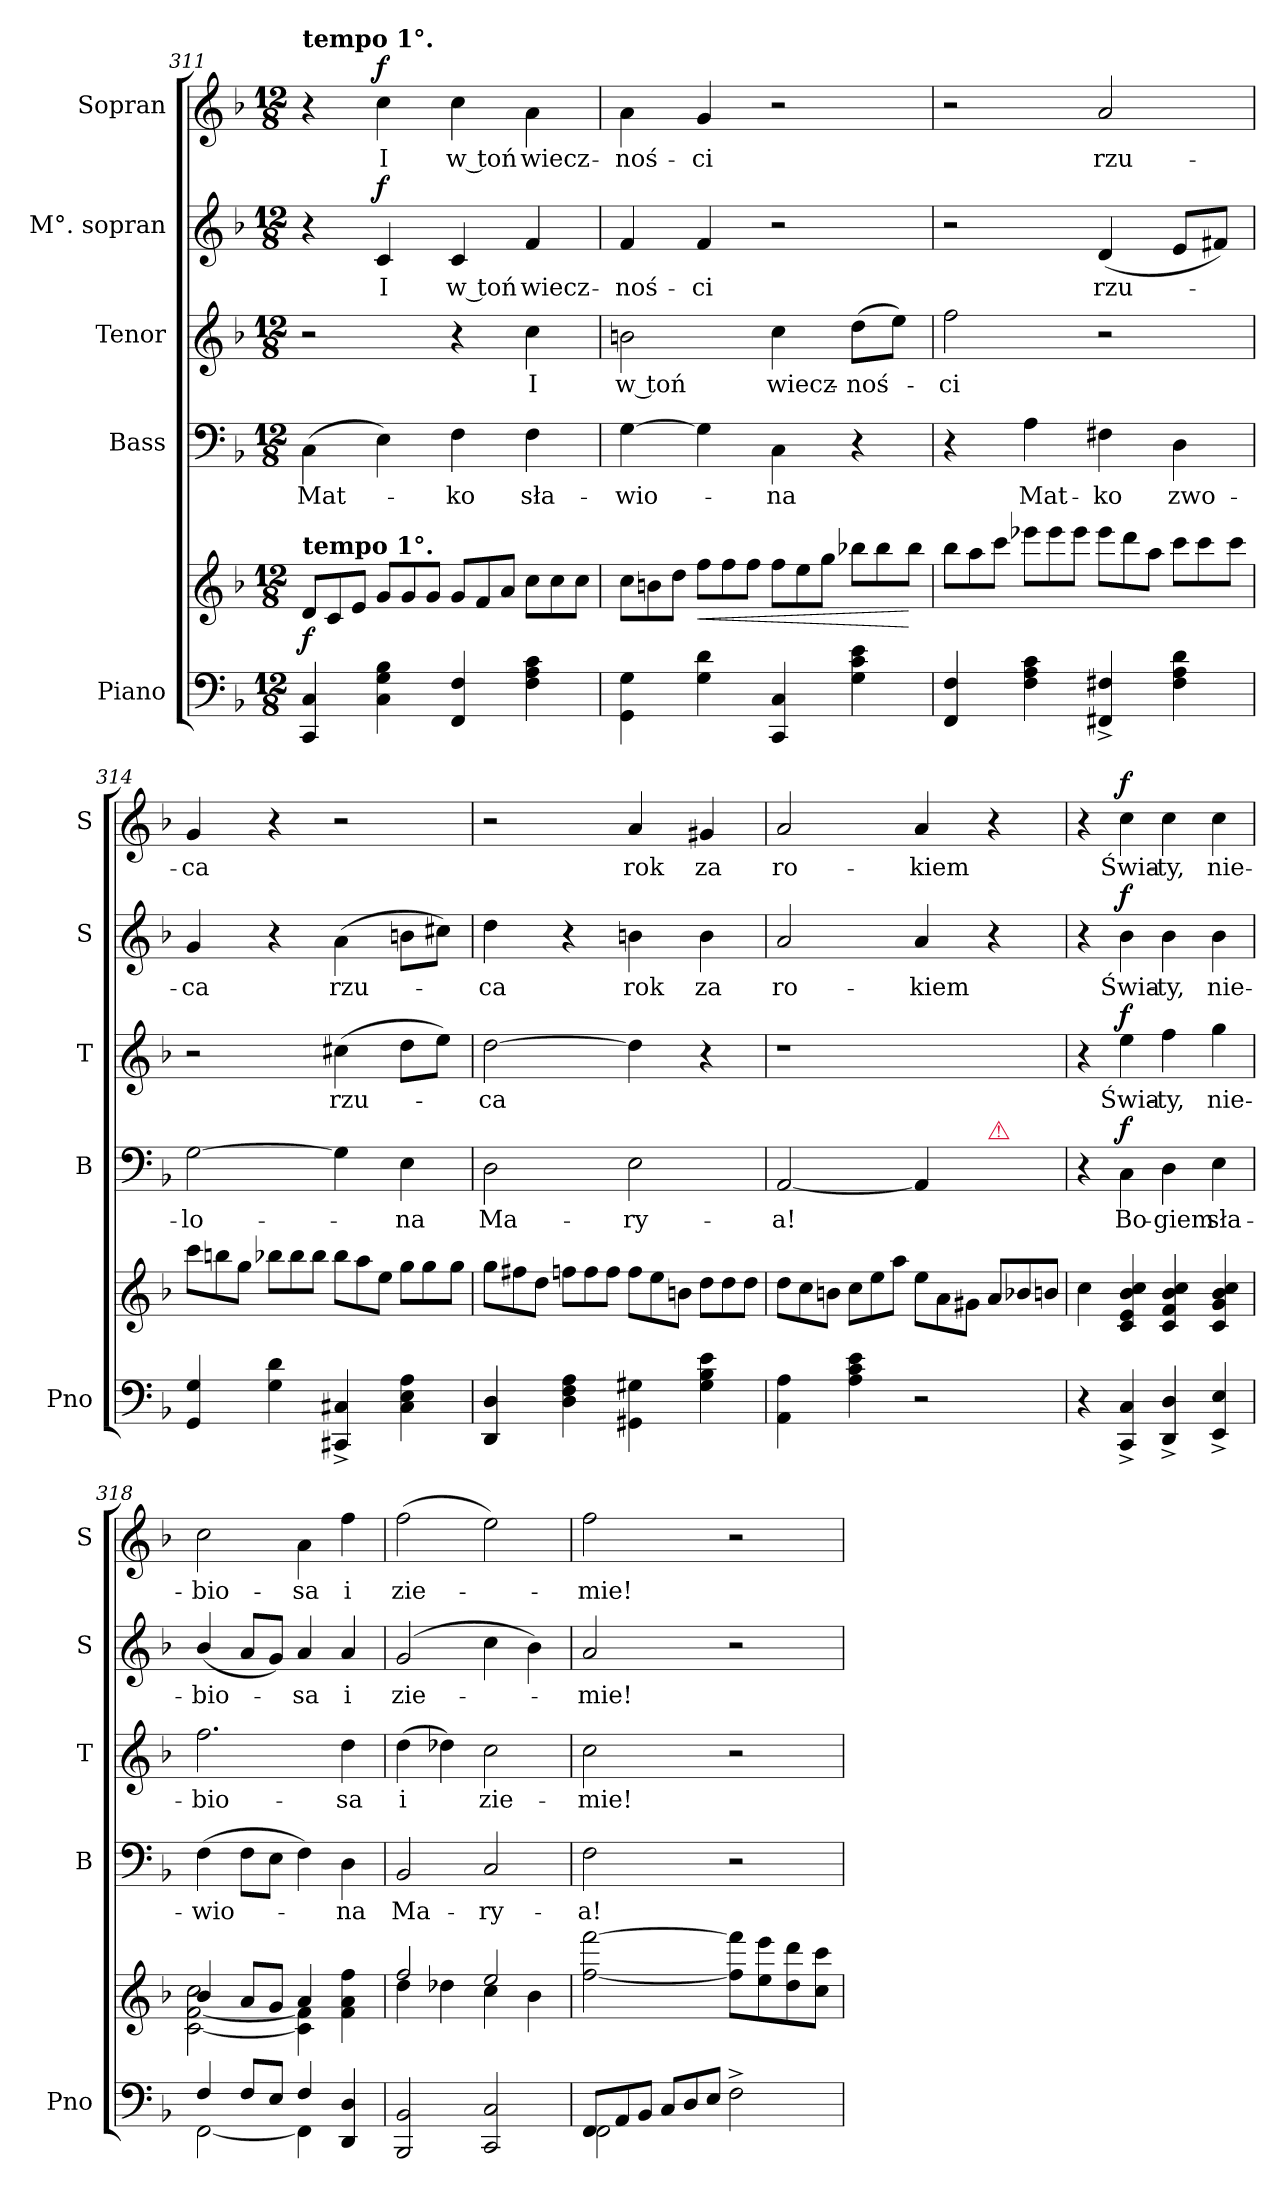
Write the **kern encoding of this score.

**kern	**kern	**dynam	**kern	**text	**dynam	**kern	**text	**dynam	**kern	**text	**dynam	**kern	**text	**dynam
*part5	*part5	*part5	*part4	*part4	*part4	*part3	*part3	*part3	*part2	*part2	*part2	*part1	*part1	*part1
*staff6	*staff5	*staff5/6	*staff4	*staff4	*staff4	*staff3	*staff3	*staff3	*staff2	*staff2	*staff2	*staff1	*staff1	*staff1
*I"Piano	*	*	*I"Bass	*	*	*I"Tenor	*	*	*I"M°. sopran	*	*	*I"Sopran	*	*
*I'Pno	*	*	*I'B	*	*	*I'T	*	*	*I'S	*	*	*I'S	*	*
*clefF4	*clefG2	*	*clefF4	*	*	*clefG2	*	*	*clefG2	*	*	*clefG2	*	*
*	*	*	*	*	*	*ITrd8c12	*	*	*	*	*	*	*	*
*k[b-]	*k[b-]	*	*k[b-]	*	*	*k[b-]	*	*	*k[b-]	*	*	*k[b-]	*	*
*d:	*d:	*	*d:	*	*	*d:	*	*	*d:	*	*	*d:	*	*
*M12/8	*M12/8	*	*M12/8	*	*	*M12/8	*	*	*M12/8	*	*	*M12/8	*	*
*	*Xtuplet	*	*	*	*	*	*	*	*	*	*	*	*	*
=311	=311	=311	=311	=311	=311	=311	=311	=311	=311	=311	=311	=311	=311	=311
!	!	!	!	!	!	!	!	!	!	!	!	!LO:TX:a:B:t=tempo 1°.	!	!
!	!LO:TX:a:B:t=tempo 1°.	!	!	!	!	!	!	!	!	!	!	!	!	!
4CC/ 4C/	12d/L	f	(4C\	Mat-	.	2r	.	.	4r	.	.	4r	.	.
.	12c/	.	.	.	.	.	.	.	.	.	.	.	.	.
.	12e/J	.	.	.	.	.	.	.	.	.	.	.	.	.
!	!	!	!	!	!	!	!	!	!	!	!LO:DY:a	!	!	!LO:DY:a
4C\ 4G\ 4B-\	12g/L	.	4E\)	.	.	.	.	.	4c/	I	f	4cc\	I	f
.	12g/	.	.	.	.	.	.	.	.	.	.	.	.	.
.	12g/J	.	.	.	.	.	.	.	.	.	.	.	.	.
4FF/ 4F/	12g/L	.	4F\	-ko	.	4r	.	.	4c/	w toń	.	4cc\	w toń	.
.	12f/	.	.	.	.	.	.	.	.	.	.	.	.	.
.	12a/J	.	.	.	.	.	.	.	.	.	.	.	.	.
4F\ 4A\ 4c\	12cc\L	.	4F\	sła-	.	4c\	I	.	4f/	wiecz-	.	4a\	wiecz-	.
.	12cc\	.	.	.	.	.	.	.	.	.	.	.	.	.
.	12cc\J	.	.	.	.	.	.	.	.	.	.	.	.	.
=312	=312	=312	=312	=312	=312	=312	=312	=312	=312	=312	=312	=312	=312	=312
4GG\ 4G\	12cc\L	.	[4G\	-wio-	.	2Bn\	w toń	.	4f/	-noś-	.	4a\	-noś-	.
.	12bn\	.	.	.	.	.	.	.	.	.	.	.	.	.
.	12dd\J	.	.	.	.	.	.	.	.	.	.	.	.	.
!	!	!LO:HP:b	!	!	!	!	!	!	!	!	!	!	!	!
4G\ 4d\	12ff\L	<	4G\]	.	.	.	.	.	4f/	-ci	.	4g/	-ci	.
.	12ff\	.	.	.	.	.	.	.	.	.	.	.	.	.
.	12ff\J	.	.	.	.	.	.	.	.	.	.	.	.	.
4CC/ 4C/	12ff\L	.	4C\	-na	.	4c\	wiecz-	.	2r	.	.	2r	.	.
.	12ee\	.	.	.	.	.	.	.	.	.	.	.	.	.
.	12gg\J	.	.	.	.	.	.	.	.	.	.	.	.	.
4G\ 4c\ 4e\	12bb-X\L	.	4r	.	.	(8d\L	-noś-	.	.	.	.	.	.	.
.	12bb-\	.	.	.	.	.	.	.	.	.	.	.	.	.
.	.	.	.	.	.	8e\J)	.	.	.	.	.	.	.	.
.	12bb-\J	[	.	.	.	.	.	.	.	.	.	.	.	.
=313	=313	=313	=313	=313	=313	=313	=313	=313	=313	=313	=313	=313	=313	=313
4FF/ 4F/	12bb-\L	.	4r	.	.	2f\	-ci	.	2r	.	.	2r	.	.
.	12aa\	.	.	.	.	.	.	.	.	.	.	.	.	.
.	12ccc\J	.	.	.	.	.	.	.	.	.	.	.	.	.
4F\ 4A\ 4c\	12eee-X\L	.	4A\	Mat-	.	.	.	.	.	.	.	.	.	.
.	12eee-\	.	.	.	.	.	.	.	.	.	.	.	.	.
.	12eee-\J	.	.	.	.	.	.	.	.	.	.	.	.	.
4FF#X^>/ 4F#X^>/	12eee-\L	.	4F#X\	-ko	.	2r	.	.	(4d/	rzu-	.	2a/	rzu-	.
.	12ddd\	.	.	.	.	.	.	.	.	.	.	.	.	.
.	12aa\J	.	.	.	.	.	.	.	.	.	.	.	.	.
4F#\ 4A\ 4d\	12ccc\L	.	4D\	zwo-	.	.	.	.	8e/L	.	.	.	.	.
.	12ccc\	.	.	.	.	.	.	.	.	.	.	.	.	.
.	.	.	.	.	.	.	.	.	8f#X/J)	.	.	.	.	.
.	12ccc\J	.	.	.	.	.	.	.	.	.	.	.	.	.
=314	=314	=314	=314	=314	=314	=314	=314	=314	=314	=314	=314	=314	=314	=314
4GG/ 4G/	12ccc\L	.	[2G\	-lo-	.	2r	.	.	4g/	-ca	.	4g/	-ca	.
.	12bbn\	.	.	.	.	.	.	.	.	.	.	.	.	.
.	12gg\J	.	.	.	.	.	.	.	.	.	.	.	.	.
4G\ 4d\	12bb-X\L	.	.	.	.	.	.	.	4r	.	.	4r	.	.
.	12bb-\	.	.	.	.	.	.	.	.	.	.	.	.	.
.	12bb-\J	.	.	.	.	.	.	.	.	.	.	.	.	.
4CC#X^>/ 4C#X^>/	12bb-\L	.	4G\]	.	.	(4c#X\	rzu-	.	(4a\	rzu-	.	2r	.	.
.	12aa\	.	.	.	.	.	.	.	.	.	.	.	.	.
.	12ee\J	.	.	.	.	.	.	.	.	.	.	.	.	.
4C#\ 4E\ 4A\	12gg\L	.	4E\	-na	.	8d\L	.	.	8bn\L	.	.	.	.	.
.	12gg\	.	.	.	.	.	.	.	.	.	.	.	.	.
.	.	.	.	.	.	8e\J)	.	.	8cc#X\J)	.	.	.	.	.
.	12gg\J	.	.	.	.	.	.	.	.	.	.	.	.	.
=315	=315	=315	=315	=315	=315	=315	=315	=315	=315	=315	=315	=315	=315	=315
4DD/ 4D/	12gg\L	.	2D\	Ma-	.	[2d\	-ca	.	4dd\	-ca	.	2r	.	.
.	12ff#X\	.	.	.	.	.	.	.	.	.	.	.	.	.
.	12dd\J	.	.	.	.	.	.	.	.	.	.	.	.	.
4D\ 4F\ 4A\	12ffn\L	.	.	.	.	.	.	.	4r	.	.	.	.	.
.	12ff\	.	.	.	.	.	.	.	.	.	.	.	.	.
.	12ff\J	.	.	.	.	.	.	.	.	.	.	.	.	.
4GG#X\ 4G#X\	12ff\L	.	2E\	-ry-	.	4d\]	.	.	4bn\	rok	.	4a/	rok	.
.	12ee\	.	.	.	.	.	.	.	.	.	.	.	.	.
.	12bn\J	.	.	.	.	.	.	.	.	.	.	.	.	.
4G#\ 4B-\ 4e\	12dd\L	.	.	.	.	4r	.	.	4b\	za	.	4g#X/	za	.
.	12dd\	.	.	.	.	.	.	.	.	.	.	.	.	.
.	12dd\J	.	.	.	.	.	.	.	.	.	.	.	.	.
=316	=316	=316	=316	=316	=316	=316	=316	=316	=316	=316	=316	=316	=316	=316
4AA\ 4A\	12dd\L	.	[2AA/	-a!	.	1r	.	.	2a/	ro-	.	2a/	ro-	.
.	12cc\	.	.	.	.	.	.	.	.	.	.	.	.	.
.	12bn\J	.	.	.	.	.	.	.	.	.	.	.	.	.
4A\ 4c\ 4e\	12cc\L	.	.	.	.	.	.	.	.	.	.	.	.	.
.	12ee\	.	.	.	.	.	.	.	.	.	.	.	.	.
.	12aa\J	.	.	.	.	.	.	.	.	.	.	.	.	.
2r	12ee\L	.	4AA/]	.	.	.	.	.	4a/	-kiem	.	4a/	-kiem	.
.	12a\	.	.	.	.	.	.	.	.	.	.	.	.	.
.	12g#X\J	.	.	.	.	.	.	.	.	.	.	.	.	.
!	!	!	!LO:TX:a:color=crimson:t=⚠	!	!	!	!	!	!	!	!	!	!	!
.	12a/L	.	4ryy	.	.	.	.	.	4r	.	.	4r	.	.
.	12b-X/	.	.	.	.	.	.	.	.	.	.	.	.	.
.	12bn/J	.	.	.	.	.	.	.	.	.	.	.	.	.
=317	=317	=317	=317	=317	=317	=317	=317	=317	=317	=317	=317	=317	=317	=317
4r	4cc\	.	4r	.	.	4r	.	.	4r	.	.	4r	.	.
!	!	!	!	!	!LO:DY:a	!	!	!LO:DY:a	!	!	!LO:DY:a	!	!	!LO:DY:a
4CC^>/ 4C^>/	4c/ 4e/ 4b-/ 4cc/	.	4C\	Bo-	f	4e\	Świa-	f	4b-\	Świa-	f	4cc\	Świa-	f
4DD^>/ 4D^>/	4c/ 4f/ 4b-/ 4cc/	.	4D\	-giem	.	4f\	-ty,	.	4b-\	-ty,	.	4cc\	-ty,	.
4EE^>/ 4E^>/	4c/ 4g/ 4b-/ 4cc/	.	4E\	sła-	.	4g\	nie-	.	4b-\	nie-	.	4cc\	nie-	.
=318	=318	=318	=318	=318	=318	=318	=318	=318	=318	=318	=318	=318	=318	=318
*^	*^	*	*	*	*	*	*	*	*	*	*	*	*	*
4F/	[2FF\	4b-/	[2c\ [2f\ 2cc\	.	(4F\	-wio-	.	2.f\	-bio-	.	(4b-/	-bio-	.	2cc\	-bio-	.
8F/L	.	8a/L	.	.	8F\L	.	.	.	.	.	8a/L	.	.	.	.	.
8E/J	.	8g/J	.	.	8E\J	.	.	.	.	.	8g/J)	.	.	.	.	.
4F/	4FF\]	4a/	4c]\ 4f]\	.	4F\)	.	.	.	.	.	4a/	-sa	.	4a\	-sa	.
4DD/ 4D/	4ryy	4f\ 4a\ 4ff\	4ryy	.	4D\	-na	.	4d\	-sa	.	4a/	i	.	4ff\	i	.
*v	*v	*	*	*	*	*	*	*	*	*	*	*	*	*	*	*
=319	=319	=319	=319	=319	=319	=319	=319	=319	=319	=319	=319	=319	=319	=319	=319
2BBB-/ 2BB-/	2ff/	4dd\	.	2BB-/	Ma-	.	(4d\	i	.	(2g/	zie-	.	(2ff\	zie-	.
.	.	4dd-X\	.	.	.	.	4d-X\)	.	.	.	.	.	.	.	.
2CC/ 2C/	2ee/	4cc\	.	2C/	-ry-	.	2c\	zie-	.	4cc\	.	.	2ee\)	.	.
.	.	4b-\	.	.	.	.	.	.	.	4b-\)	.	.	.	.	.
*	*v	*v	*	*	*	*	*	*	*	*	*	*	*	*	*
=320	=320	=320	=320	=320	=320	=320	=320	=320	=320	=320	=320	=320	=320	=320
*Xtuplet	*	*	*	*	*	*	*	*	*	*	*	*	*	*
*	*^	*	*	*	*	*	*	*	*	*	*	*	*	*
!LO:N:vis=2	!	!	!	!	!	!	!	!	!	!	!	!	!	!	!
*^	*v	*v	*	*	*	*	*	*	*	*	*	*	*	*	*
12FF/	2FF\	[2ff\ [2fff\	.	2F\	-a!	.	2c\	-mie!	.	2a/	-mie!	.	2ff\	-mie!	.
12AA/	.	.	.	.	.	.	.	.	.	.	.	.	.	.	.
12BB-/J	.	.	.	.	.	.	.	.	.	.	.	.	.	.	.
12C/L	.	.	.	.	.	.	.	.	.	.	.	.	.	.	.
12D/	.	.	.	.	.	.	.	.	.	.	.	.	.	.	.
12E/J	.	.	.	.	.	.	.	.	.	.	.	.	.	.	.
2F^\	2ryy	8ff]\ 8fff]\L	.	2r	.	.	2r	.	.	2r	.	.	2r	.	.
.	.	8ee\ 8eee\	.	.	.	.	.	.	.	.	.	.	.	.	.
.	.	8dd\ 8ddd\	.	.	.	.	.	.	.	.	.	.	.	.	.
.	.	8cc\ 8ccc\J	.	.	.	.	.	.	.	.	.	.	.	.	.
*v	*v	*	*	*	*	*	*	*	*	*	*	*	*	*	*
=	=	=	=	=	=	=	=	=	=	=	=	=	=	=
*-	*-	*-	*-	*-	*-	*-	*-	*-	*-	*-	*-	*-	*-	*-
